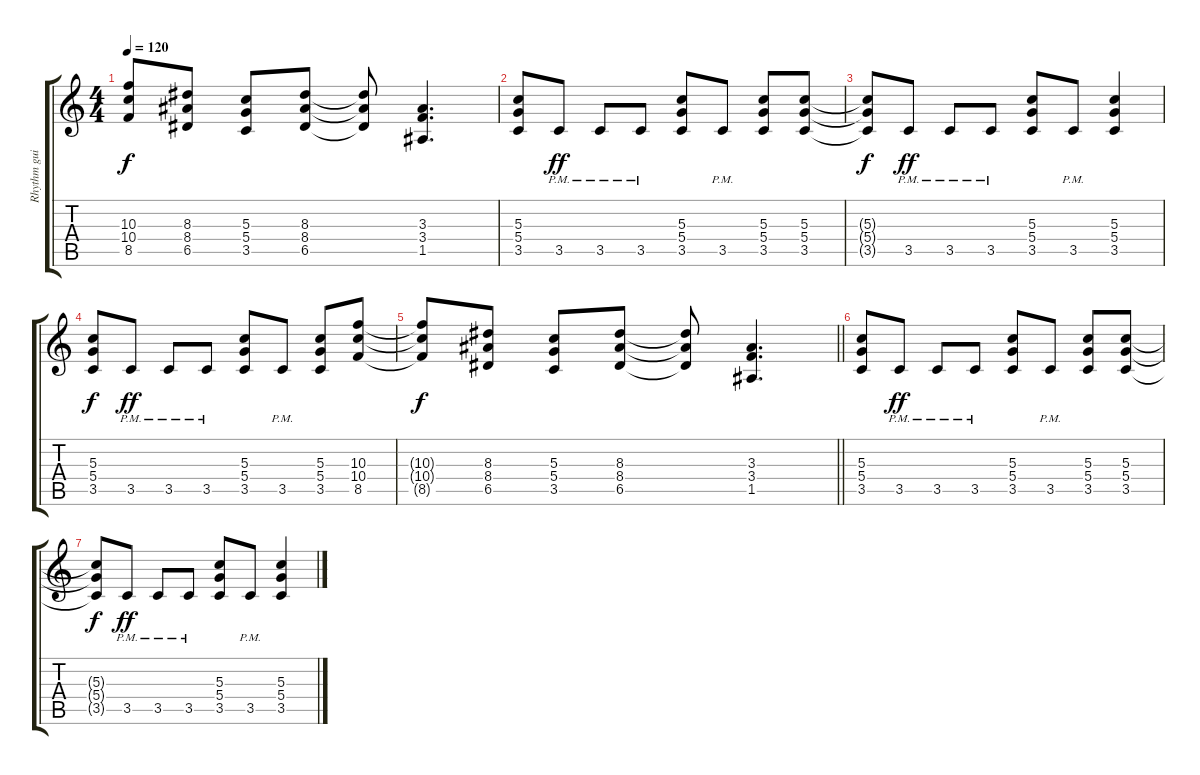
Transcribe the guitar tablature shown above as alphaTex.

\track ("Rhythm guitar" "Rhythm gui") {instrument overdrivenguitar}
\staff {score tabs}
\tuning (E4 B3 G3 D3 A2 E2) {hide}
\ts (4 4)
\tempo 120
\clef g2
\ks c
(10.3{t} 10.4{t} 8.5{t}).8{dy f} (8.3 8.4 6.5).8 (5.3 5.4 3.5).8 (8.3 8.4 6.5).8 (8.3{t} 8.4{t} 6.5{t}).8 (3.3 3.4 1.5).4{d} |
(5.3 5.4 3.5).8{volume 2} 3.5{pm}.8{dy ff} 3.5{pm}.8 3.5{pm}.8 (5.3 5.4 3.5).8 3.5{pm}.8 (5.3 5.4 3.5).8 (5.3 5.4 3.5).8 |
(5.3{t} 5.4{t} 3.5{t}).8{dy f} 3.5{pm}.8{dy ff} 3.5{pm}.8 3.5{pm}.8 (5.3 5.4 3.5).8 3.5{pm}.8 (5.3 5.4 3.5).4 |
(5.3 5.4 3.5).8{dy f} 3.5{pm}.8{dy ff} 3.5{pm}.8 3.5{pm}.8 (5.3 5.4 3.5).8 3.5{pm}.8 (5.3 5.4 3.5).8 (10.3 10.4 8.5).8 |
\barLineRight lightlight
(10.3{t} 10.4{t} 8.5{t}).8{dy f} (8.3 8.4 6.5).8 (5.3 5.4 3.5).8 (8.3 8.4 6.5).8 (8.3{t} 8.4{t} 6.5{t}).8 (3.3 3.4 1.5).4{d} |
(5.3 5.4 3.5).8{volume 0} 3.5{pm}.8{dy ff} 3.5{pm}.8 3.5{pm}.8 (5.3 5.4 3.5).8 3.5{pm}.8 (5.3 5.4 3.5).8 (5.3 5.4 3.5).8 |
(5.3{t} 5.4{t} 3.5{t}).8{dy f} 3.5{pm}.8{dy ff} 3.5{pm}.8 3.5{pm}.8 (5.3 5.4 3.5).8 3.5{pm}.8 (5.3 5.4 3.5).4
